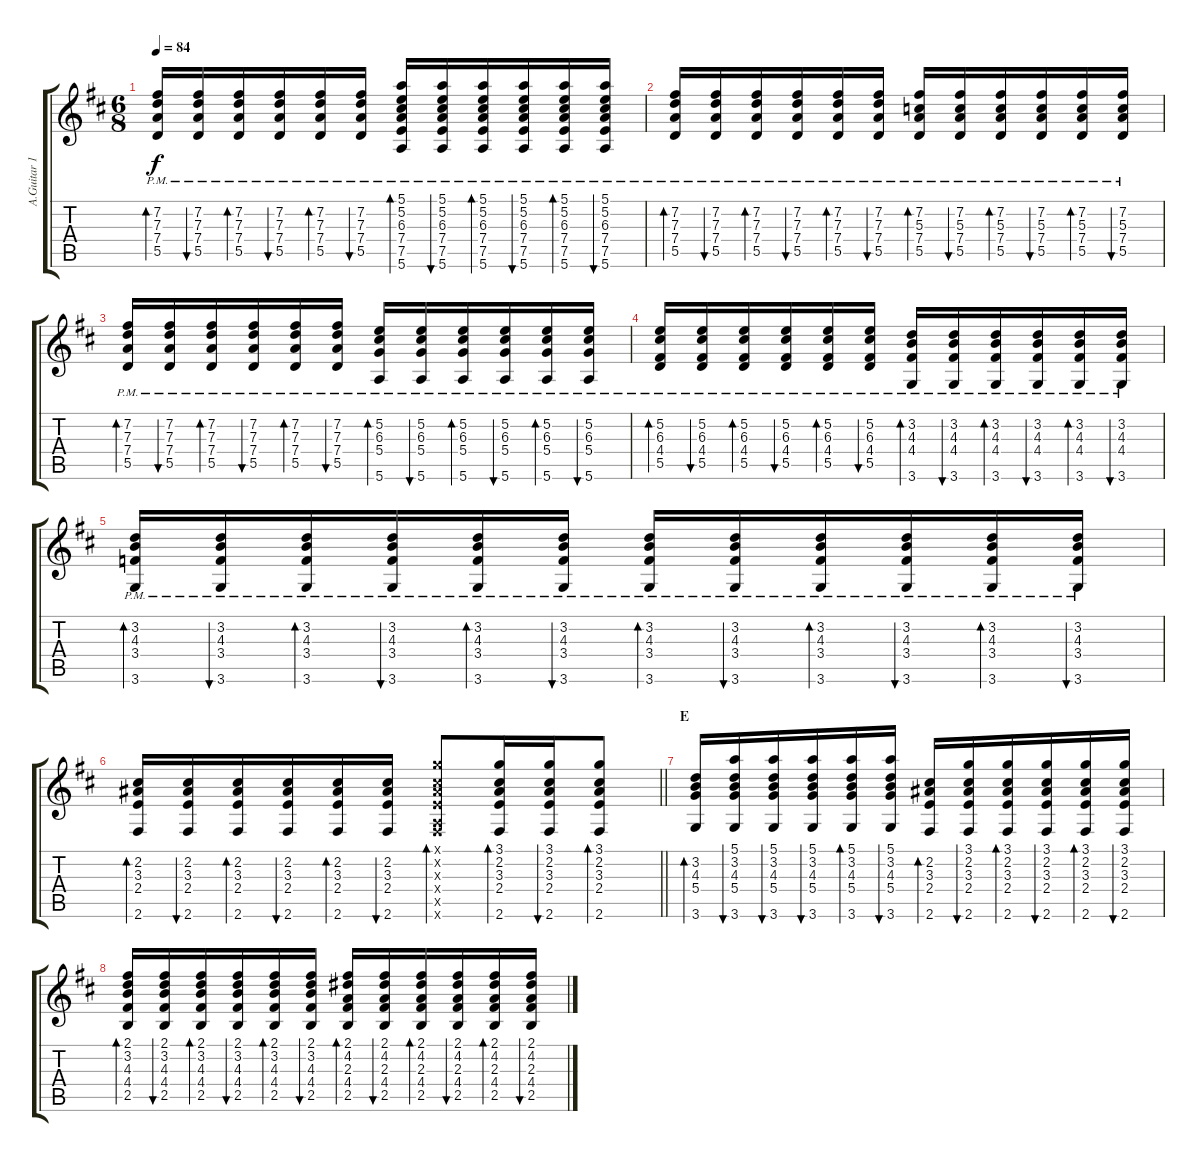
\track ("A.Guitar 1" "A.Guitar 1") {instrument acousticguitarsteel}
\staff {score tabs}
\tuning (E4 B3 G3 D3 A2 E2) {hide}
\ts (6 8)
\tempo 84
\clef g2
\ks d
(7.2{pm} 7.3{pm} 7.4{pm} 5.5{pm}).16{bd 30 dy f} (7.2{pm} 7.3{pm} 7.4{pm} 5.5{pm}).16{bu 30} (7.2{pm} 7.3{pm} 7.4{pm} 5.5{pm}).16{bd 30} (7.2{pm} 7.3{pm} 7.4{pm} 5.5{pm}).16{bu 30} (7.2{pm} 7.3{pm} 7.4{pm} 5.5{pm}).16{bd 30} (7.2{pm} 7.3{pm} 7.4{pm} 5.5{pm}).16{bu 30} (5.1{pm} 5.2{pm} 6.3{pm} 7.4{pm} 7.5{pm} 5.6{pm}).16{bd 30} (5.1{pm} 5.2{pm} 6.3{pm} 7.4{pm} 7.5{pm} 5.6{pm}).16{bu 30} (5.1{pm} 5.2{pm} 6.3{pm} 7.4{pm} 7.5{pm} 5.6{pm}).16{bd 30} (5.1{pm} 5.2{pm} 6.3{pm} 7.4{pm} 7.5{pm} 5.6{pm}).16{bu 30} (5.1{pm} 5.2{pm} 6.3{pm} 7.4{pm} 7.5{pm} 5.6{pm}).16{bd 30} (5.1{pm} 5.2{pm} 6.3{pm} 7.4{pm} 7.5{pm} 5.6{pm}).16{bu 30} |
(7.2{pm} 7.3{pm} 7.4{pm} 5.5{pm}).16{bd 30} (7.2{pm} 7.3{pm} 7.4{pm} 5.5{pm}).16{bu 30} (7.2{pm} 7.3{pm} 7.4{pm} 5.5{pm}).16{bd 30} (7.2{pm} 7.3{pm} 7.4{pm} 5.5{pm}).16{bu 30} (7.2{pm} 7.3{pm} 7.4{pm} 5.5{pm}).16{bd 30} (7.2{pm} 7.3{pm} 7.4{pm} 5.5{pm}).16{bu 30} (7.2{pm} 5.3{pm} 7.4{pm} 5.5{pm}).16{bd 30} (7.2{pm} 5.3{pm} 7.4{pm} 5.5{pm}).16{bu 30} (7.2{pm} 5.3{pm} 7.4{pm} 5.5{pm}).16{bd 30} (7.2{pm} 5.3{pm} 7.4{pm} 5.5{pm}).16{bu 30} (7.2{pm} 5.3{pm} 7.4{pm} 5.5{pm}).16{bd 30} (7.2{pm} 5.3{pm} 7.4{pm} 5.5{pm}).16{bu 30} |
(7.2{pm} 7.3{pm} 7.4{pm} 5.5{pm}).16{bd 30} (7.2{pm} 7.3{pm} 7.4{pm} 5.5{pm}).16{bu 30} (7.2{pm} 7.3{pm} 7.4{pm} 5.5{pm}).16{bd 30} (7.2{pm} 7.3{pm} 7.4{pm} 5.5{pm}).16{bu 30} (7.2{pm} 7.3{pm} 7.4{pm} 5.5{pm}).16{bd 30} (7.2{pm} 7.3{pm} 7.4{pm} 5.5{pm}).16{bu 30} (5.2{pm} 6.3{pm} 5.4{pm} 5.6{pm}).16{bd 30} (5.2{pm} 6.3{pm} 5.4{pm} 5.6{pm}).16{bu 30} (5.2{pm} 6.3{pm} 5.4{pm} 5.6{pm}).16{bd 30} (5.2{pm} 6.3{pm} 5.4{pm} 5.6{pm}).16{bu 30} (5.2{pm} 6.3{pm} 5.4{pm} 5.6{pm}).16{bd 30} (5.2{pm} 6.3{pm} 5.4{pm} 5.6{pm}).16{bu 30} |
(5.2{pm} 6.3{pm} 4.4{pm} 5.5{pm}).16{bd 30} (5.2{pm} 6.3{pm} 4.4{pm} 5.5{pm}).16{bu 30} (5.2{pm} 6.3{pm} 4.4{pm} 5.5{pm}).16{bd 30} (5.2{pm} 6.3{pm} 4.4{pm} 5.5{pm}).16{bu 30} (5.2{pm} 6.3{pm} 4.4{pm} 5.5{pm}).16{bd 30} (5.2{pm} 6.3{pm} 4.4{pm} 5.5{pm}).16{bu 30} (3.2{pm} 4.3{pm} 4.4{pm} 3.6{pm}).16{bd 30} (3.2{pm} 4.3{pm} 4.4{pm} 3.6{pm}).16{bu 30} (3.2{pm} 4.3{pm} 4.4{pm} 3.6{pm}).16{bd 30} (3.2{pm} 4.3{pm} 4.4{pm} 3.6{pm}).16{bu 30} (3.2{pm} 4.3{pm} 4.4{pm} 3.6{pm}).16{bd 30} (3.2{pm} 4.3{pm} 4.4{pm} 3.6{pm}).16{bu 30} |
(3.2{pm} 4.3{pm} 3.4{pm} 3.6{pm}).16{bd 30} (3.2{pm} 4.3{pm} 3.4{pm} 3.6{pm}).16{bu 30} (3.2{pm} 4.3{pm} 3.4{pm} 3.6{pm}).16{bd 30} (3.2{pm} 4.3{pm} 3.4{pm} 3.6{pm}).16{bu 30} (3.2{pm} 4.3{pm} 3.4{pm} 3.6{pm}).16{bd 30} (3.2{pm} 4.3{pm} 3.4{pm} 3.6{pm}).16{bu 30} (3.2{pm} 4.3{pm} 3.4{pm} 3.6{pm}).16{bd 30} (3.2{pm} 4.3{pm} 3.4{pm} 3.6{pm}).16{bu 30} (3.2{pm} 4.3{pm} 3.4{pm} 3.6{pm}).16{bd 30} (3.2{pm} 4.3{pm} 3.4{pm} 3.6{pm}).16{bu 30} (3.2{pm} 4.3{pm} 3.4{pm} 3.6{pm}).16{bd 30} (3.2{pm} 4.3{pm} 3.4{pm} 3.6{pm}).16{bu 30} |
\barLineRight lightlight
(2.2 3.3 2.4 2.6).16{bd 30 volume 10 instrument acousticguitarsteel} (2.2 3.3 2.4 2.6).16{bu 30 volume 13} (2.2 3.3 2.4 2.6).16{bd 30} (2.2 3.3 2.4 2.6).16{bu 30} (2.2 3.3 2.4 2.6).16{bd 30} (2.2 3.3 2.4 2.6).16{bu 30} (3.1{x} 2.2{x} 3.3{x} 2.4{x} 0.5{x} 2.6{x}).8{bd 120} (3.1 2.2 3.3 2.4 2.6).16{bd 60} (3.1 2.2 3.3 2.4 2.6).16{bu 30} (3.1 2.2 3.3 2.4 2.6).8{bd 30} |
\section ("" "E")
(3.2 4.3 5.4 3.6).16{bd 30} (5.1 3.2 4.3 5.4 3.6).16{bu 30} (5.1 3.2 4.3 5.4 3.6).16{bu 30} (5.1 3.2 4.3 5.4 3.6).16{bu 30} (5.1 3.2 4.3 5.4 3.6).16{bd 30} (5.1 3.2 4.3 5.4 3.6).16{bu 30} (2.2 3.3 2.4 2.6).16{bd 30} (3.1 2.2 3.3 2.4 2.6).16{bu 30} (3.1 2.2 3.3 2.4 2.6).16{bd 30} (3.1 2.2 3.3 2.4 2.6).16{bu 30} (3.1 2.2 3.3 2.4 2.6).16{bd 30} (3.1 2.2 3.3 2.4 2.6).16{bu 30} |
(2.1 3.2 4.3 4.4 2.5).16{bd 30} (2.1 3.2 4.3 4.4 2.5).16{bu 30} (2.1 3.2 4.3 4.4 2.5).16{bd 30} (2.1 3.2 4.3 4.4 2.5).16{bu 30} (2.1 3.2 4.3 4.4 2.5).16{bd 30} (2.1 3.2 4.3 4.4 2.5).16{bu 30} (2.1 4.2 2.3 4.4 2.5).16{bd 30} (2.1 4.2 2.3 4.4 2.5).16{bu 30} (2.1 4.2 2.3 4.4 2.5).16{bd 30} (2.1 4.2 2.3 4.4 2.5).16{bu 30} (2.1 4.2 2.3 4.4 2.5).16{bd 30} (2.1 4.2 2.3 4.4 2.5).16{bu 30}
